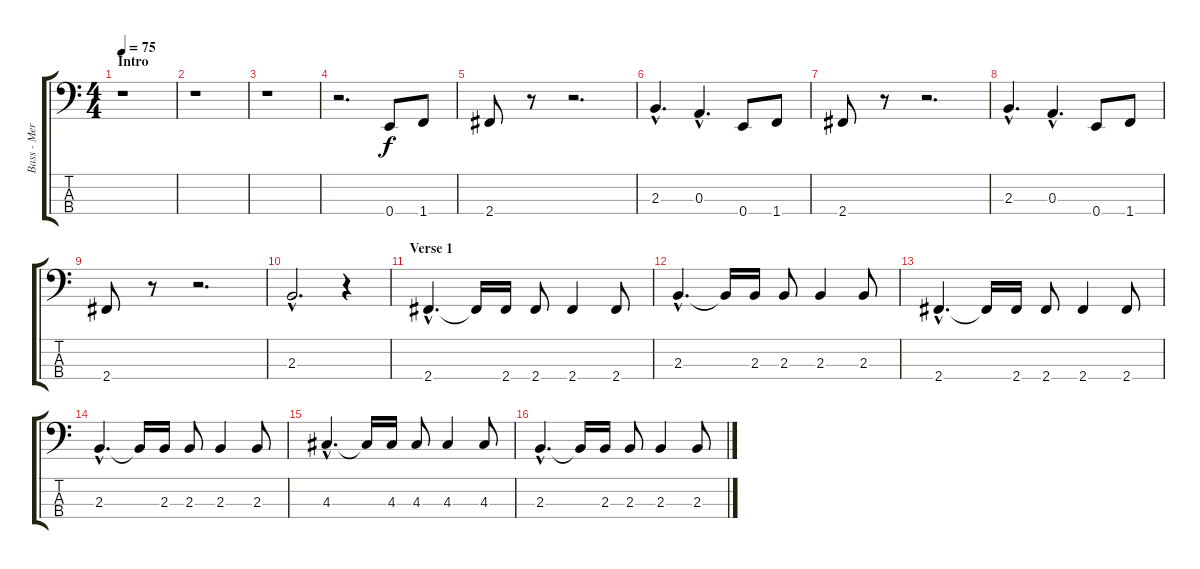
\track ("Bass - Merlo" "Bass - Mer") {instrument electricbassfinger}
\staff {score tabs}
\tuning (G2 D2 A1 E1) {hide}
\ts (4 4)
\section ("" "Intro")
\tempo 75
\clef f4
\ks c
r.1{dy f instrument electricbassfinger} |
r.1 |
r.1 |
r.2{d} 0.4.8 1.4.8 |
2.4.8 r.8 r.2{d} |
2.3{hac}.4{d} 0.3{hac}.4{d} 0.4.8 1.4.8 |
2.4.8 r.8 r.2{d} |
2.3{hac}.4{d} 0.3{hac}.4{d} 0.4.8 1.4.8 |
2.4.8 r.8 r.2{d} |
2.3{hac}.2{d} r.4 |
\section ("" "Verse 1")
2.4{hac}.4{d} 2.4{t}.16 2.4.16 2.4.8 2.4.4 2.4.8 |
2.3{hac}.4{d} 2.3{t}.16 2.3.16 2.3.8 2.3.4 2.3.8 |
2.4{hac}.4{d} 2.4{t}.16 2.4.16 2.4.8 2.4.4 2.4.8 |
2.3{hac}.4{d} 2.3{t}.16 2.3.16 2.3.8 2.3.4 2.3.8 |
4.3{hac}.4{d} 4.3{t}.16 4.3.16 4.3.8 4.3.4 4.3.8 |
2.3{hac}.4{d} 2.3{t}.16 2.3.16 2.3.8 2.3.4 2.3.8
